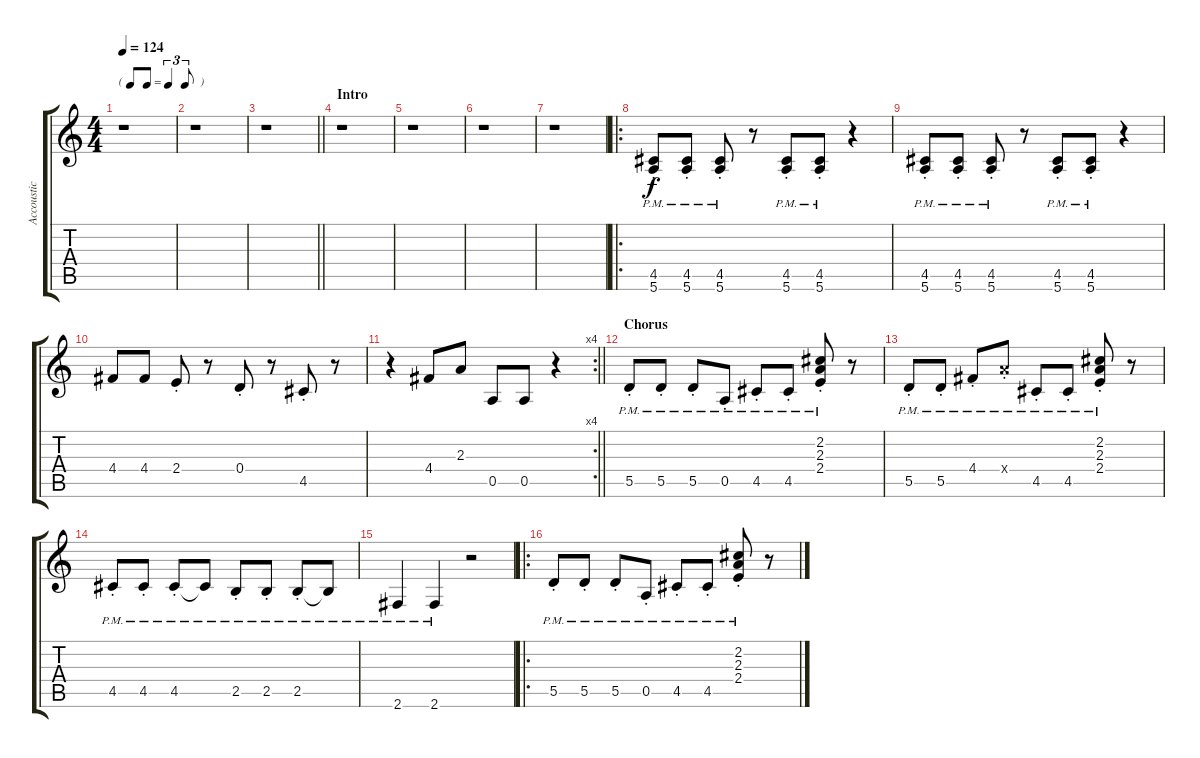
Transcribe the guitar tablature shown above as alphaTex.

\track ("Accoustic" "Accoustic") {instrument acousticguitarsteel}
\staff {score tabs}
\tuning (E4 B3 G3 D3 A2 E2) {hide}
\ts (4 4)
\tf triplet8th
\tempo 124
\clef g2
\ks c
r.1{dy f instrument acousticguitarsteel} |
r.1 |
\barLineRight lightlight
r.1 |
\section ("" "Intro")
r.1 |
r.1 |
r.1 |
r.1 |
\ro
(4.5{pm st} 5.6{pm st}).8 (4.5{pm st} 5.6{pm st}).8 (4.5{pm st} 5.6{pm st}).8 r.8 (4.5{pm st} 5.6{pm st}).8 (4.5{pm st} 5.6{pm st}).8 r.4 |
(4.5{pm st} 5.6{pm st}).8 (4.5{pm st} 5.6{pm st}).8 (4.5{pm st} 5.6{pm st}).8 r.8 (4.5{pm st} 5.6{pm st}).8 (4.5{pm st} 5.6{pm st}).8 r.4 |
4.4.8 4.4.8 2.4{st}.8 r.8 0.4{st}.8 r.8 4.5{st}.8 r.8 |
\rc 4
\barLineRight lightlight
r.4 4.4.8 2.3.8 0.5.8 0.5.8 r.4 |
\section ("" "Chorus")
5.5{pm st}.8 5.5{pm st}.8 5.5{pm st}.8 0.5{pm st}.8 4.5{pm st}.8 4.5{pm st}.8 (2.2{pm st} 2.3{pm st} 2.4{pm st}).8 r.8 |
5.5{pm st}.8 5.5{pm st}.8 4.4{pm st}.8 7.4{pm st x}.8 4.5{pm st}.8 4.5{pm st}.8 (2.2{pm st} 2.3{pm st} 2.4{pm st}).8 r.8 |
4.5{pm st}.8 4.5{pm st}.8 4.5{pm st}.8 4.5{pm t}.8 2.5{pm st}.8 2.5{pm st}.8 2.5{pm st}.8 2.5{pm t}.8 |
2.6{pm}.4 2.6{pm}.4 r.2 |
\ro
5.5{pm st}.8 5.5{pm st}.8 5.5{pm st}.8 0.5{pm st}.8 4.5{pm st}.8 4.5{pm st}.8 (2.2{pm st} 2.3{pm st} 2.4{pm st}).8 r.8
